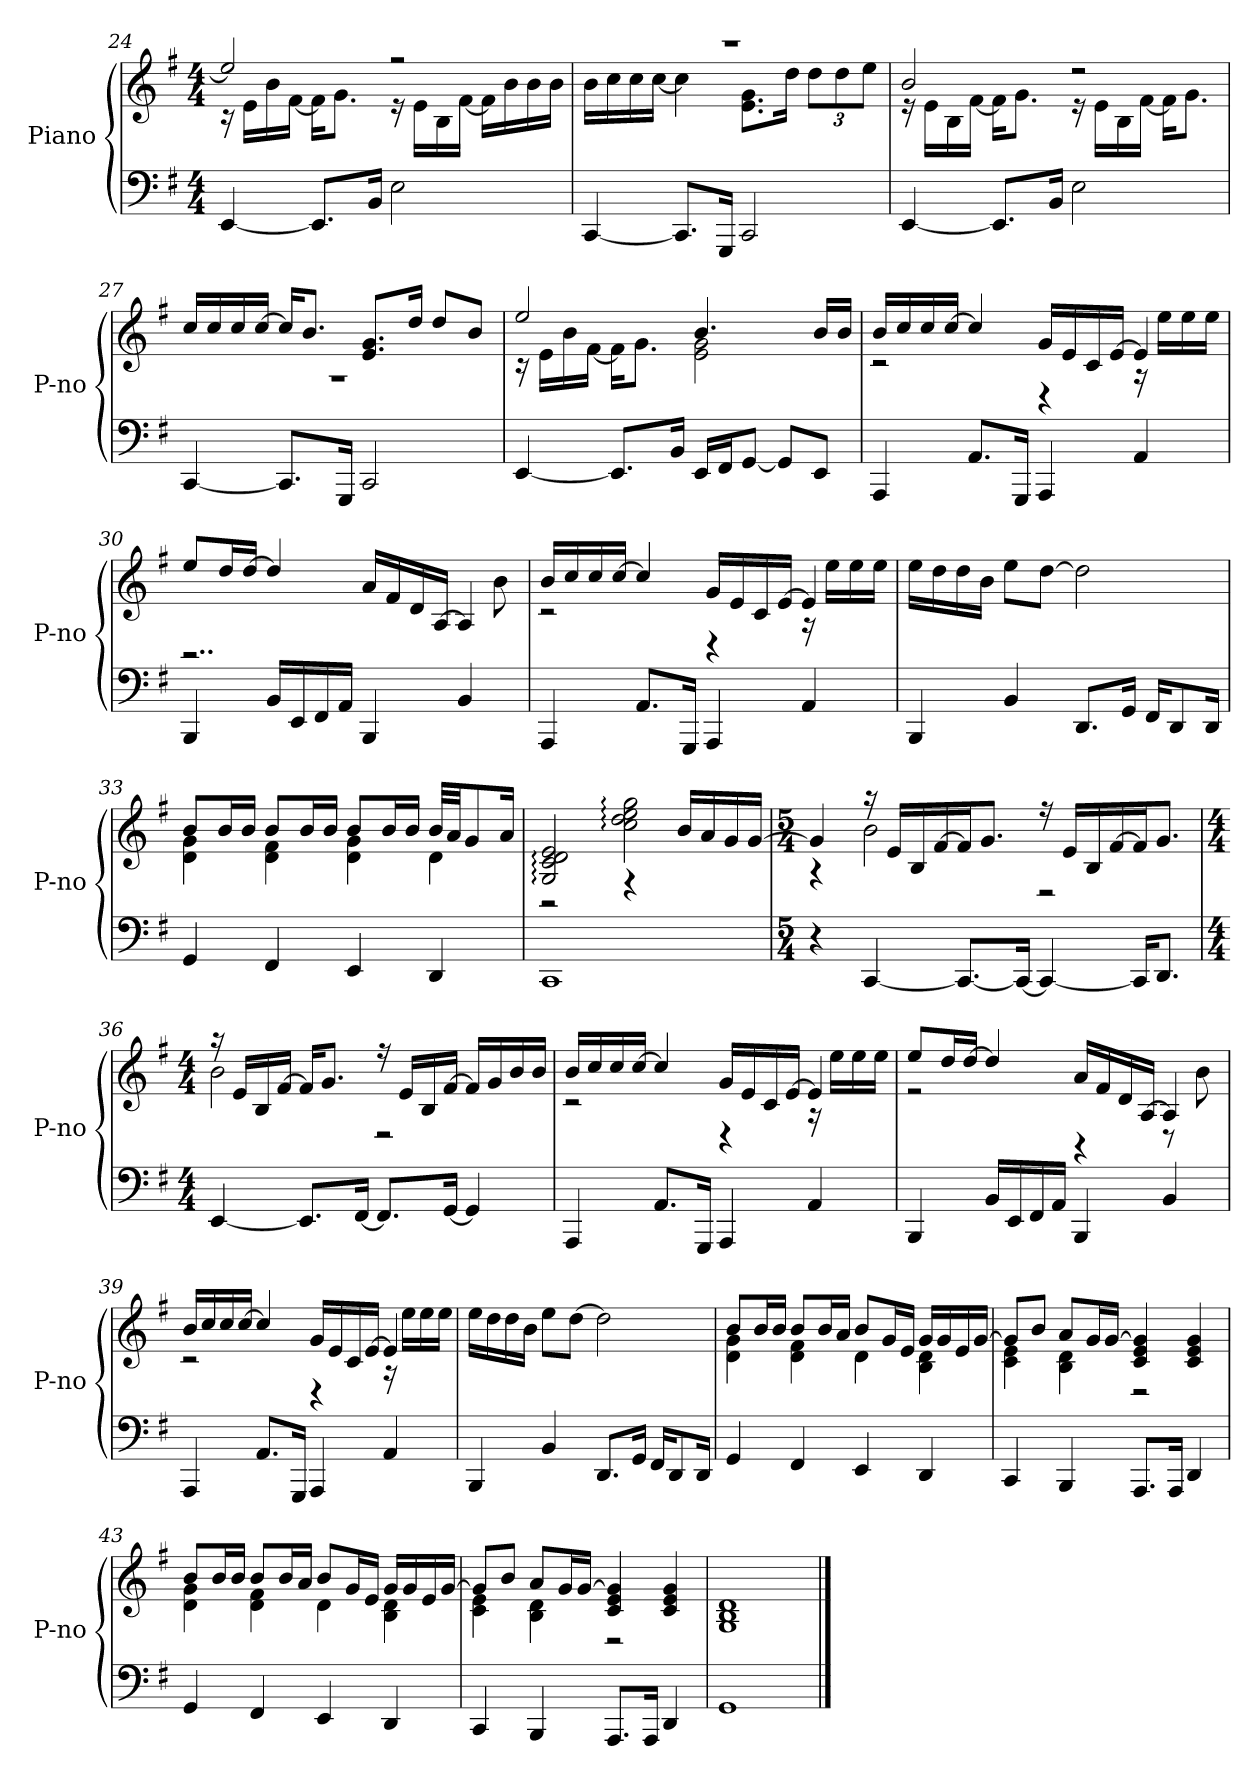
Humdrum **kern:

**kern	**kern
*part1	*part1
*staff2	*staff1
*I"Piano	*
*I'P-no	*
*clefF4	*clefG2
*k[f#]	*k[f#]
*M4/4	*M4/4
=24	=24
*	*^
[4EE/	2ee/]	16r
.	.	16e\LL
.	.	16b\
.	.	[16f#\JJ
8.EE/L]	.	16f#\KL]
.	.	8.g\J
16BB/Jk	.	.
2E\	2r	16r
.	.	16e\LL
.	.	16B\
.	.	[16f#\JJ
.	.	16f#\LL]
.	.	16b\
.	.	16b\
.	.	16b\JJ
=25	=25	=25
[4CC/	1r	16b\LL
.	.	16cc\
.	.	16cc\
.	.	[16cc\JJ
8.CC/L]	.	4cc\]
16GGG/Jk	.	.
2CC/	.	8.e\ 8.g\L
.	.	16dd\Jk
*	*	*Xbrackettup
.	.	12dd\L
.	.	12dd\
.	.	12ee\J
=26	=26	=26
[4EE/	2b/	16r
.	.	16e\LL
.	.	16B\
.	.	[16f#\JJ
8.EE/L]	.	16f#\KL]
.	.	8.g\J
16BB/Jk	.	.
2E\	2r	16r
.	.	16e\LL
.	.	16B\
.	.	[16f#\JJ
.	.	16f#\KL]
.	.	8.g\J
=27	=27	=27
[4CC/	16cc/LL	1r
.	16cc/	.
.	16cc/	.
.	[16cc/JJ	.
8.CC/L]	16cc/KL]	.
.	8.b/J	.
16GGG/Jk	.	.
2CC/	8.e/ 8.g/L	.
.	16dd/Jk	.
.	8dd/L	.
.	8b/J	.
=28	=28	=28
[4EE/	2ee/	16r
.	.	16e\LL
.	.	16b\
.	.	[16f#\JJ
8.EE/L]	.	16f#\KL]
.	.	8.g\J
16BB/Jk	.	.
16EE/LL	4.b/	2e\ 2g\
16FF#/J	.	.
[8GG/J	.	.
8GG/L]	.	.
8EE/J	16b/LL	.
.	16b/JJ	.
=29	=29	=29
4AAA/	16b/LL	2r
.	16cc/	.
.	16cc/	.
.	[16cc/JJ	.
8.AA/L	4cc/]	.
16GGG/Jk	.	.
4AAA/	16g/LL	4r
.	16e/	.
.	16c/	.
.	[16e/JJ	.
4AA/	4e/]	16r
.	.	16ee\LL
.	.	16ee\
.	.	16ee\JJ
=30	=30	=30
4BBB/	8ee/L	2..r
.	16dd/L	.
.	[16dd/JJ	.
16BB/LL	4dd/]	.
16EE/	.	.
16FF#/	.	.
16AA/JJ	.	.
4BBB/	16a/LL	.
.	16f#/	.
.	16d/	.
.	[16A/JJ	.
4BB/	4A/]	.
.	.	8b\
=31	=31	=31
4AAA/	16b/LL	2r
.	16cc/	.
.	16cc/	.
.	[16cc/JJ	.
8.AA/L	4cc/]	.
16GGG/Jk	.	.
4AAA/	16g/LL	4r
.	16e/	.
.	16c/	.
.	[16e/JJ	.
4AA/	4e/]	16r
.	.	16ee\LL
.	.	16ee\
.	.	16ee\JJ
*	*v	*v
=32	=32
4BBB/	16ee\LL
.	16dd\
.	16dd\
.	16b\JJ
4BB/	8ee\L
.	[8dd\J
8.DD/L	2dd\]
16GG/Jk	.
16FF#/KL	.
8DD/	.
16DD/Jk	.
=33	=33
*	*^
4GG/	8b/L	4d\ 4g\
.	16b/L	.
.	16b/JJ	.
4FF#/	8b/L	4d\ 4f#\
.	16b/L	.
.	16b/JJ	.
4EE/	8b/L	4d\ 4g\
.	16b/L	.
.	16b/JJ	.
4DD/	32b/LLL	4d\
.	32a/JJ	.
.	8g/	.
.	16a/Jk	.
=34	=34	=34
1CC	2G/: 2c/: 2d/: 2e/:	2r
.	4rF	2cc\: 2dd\: 2ee\: 2gg\:
.	16b/LL	.
.	16a/	.
.	16g/	.
.	[16g/JJ	.
=35	=35	=35
*M5/4	*M5/4	*
4r	4g/]	4r
[4CC/	16r	2b\
.	16e/LL	.
.	16B/	.
.	[16f#/	.
8.CC/L_	16f#/J]	.
.	8.g/J	.
16CC/Jk_	.	.
4CC/_	16r	2r
.	16e/LL	.
.	16B/	.
.	[16f#/	.
16CC/KL]	16f#/J]	.
8.DD/J	8.g/J	.
=36	=36	=36
*M4/4	*M4/4	*
[4EE/	16r	2b\
.	16e/LL	.
.	16B/	.
.	[16f#/JJ	.
8.EE/L]	16f#/KL]	.
.	8.g/J	.
[16FF#/Jk	.	.
8.FF#/L]	16r	2r
.	16e/LL	.
.	16B/	.
[16GG/Jk	[16f#/JJ	.
4GG/]	16f#/LL]	.
.	16g/	.
.	16b/	.
.	16b/JJ	.
=37	=37	=37
4AAA/	16b/LL	2r
.	16cc/	.
.	16cc/	.
.	[16cc/JJ	.
8.AA/L	4cc/]	.
16GGG/Jk	.	.
4AAA/	16g/LL	4r
.	16e/	.
.	16c/	.
.	[16e/JJ	.
4AA/	4e/]	16r
.	.	16ee\LL
.	.	16ee\
.	.	16ee\JJ
=38	=38	=38
4BBB/	8ee/L	2r
.	16dd/L	.
.	[16dd/JJ	.
16BB/LL	4dd/]	.
16EE/	.	.
16FF#/	.	.
16AA/JJ	.	.
4BBB/	16a/LL	4r
.	16f#/	.
.	16d/	.
.	[16A/JJ	.
4BB/	4A/]	8r
.	.	8b\
=39	=39	=39
4AAA/	16b/LL	2r
.	16cc/	.
.	16cc/	.
.	[16cc/JJ	.
8.AA/L	4cc/]	.
16GGG/Jk	.	.
4AAA/	16g/LL	4r
.	16e/	.
.	16c/	.
.	[16e/JJ	.
4AA/	4e/]	16r
.	.	16ee\LL
.	.	16ee\
.	.	16ee\JJ
*	*v	*v
=40	=40
4BBB/	16ee\LL
.	16dd\
.	16dd\
.	16b\JJ
4BB/	8ee\L
.	[8dd\J
8.DD/L	2dd\]
16GG/Jk	.
16FF#/KL	.
8DD/	.
16DD/Jk	.
=41	=41
*	*^
4GG/	8b/L	4d\ 4g\
.	16b/L	.
.	16b/JJ	.
4FF#/	8b/L	4d\ 4f#\
.	16b/L	.
.	16a/JJ	.
4EE/	8b/L	4d\
.	16g/L	.
.	16e/JJ	.
4DD/	16g/LL	4B\ 4d\
.	16g/	.
.	16e/	.
.	[16g/JJ	.
=42	=42	=42
4CC/	8g/L]	4c\ 4e\
.	8b/J	.
4BBB/	8a/L	4B\ 4d\
.	16g/L	.
.	[16g/JJ	.
8.AAA/L	4c/ 4e/ 4g/]	2r
16AAA/Jk	.	.
4DD/	4c/ 4e/ 4g/	.
=43	=43	=43
4GG/	8b/L	4d\ 4g\
.	16b/L	.
.	16b/JJ	.
4FF#/	8b/L	4d\ 4f#\
.	16b/L	.
.	16a/JJ	.
4EE/	8b/L	4d\
.	16g/L	.
.	16e/JJ	.
4DD/	16g/LL	4B\ 4d\
.	16g/	.
.	16e/	.
.	[16g/JJ	.
=44	=44	=44
4CC/	8g/L]	4c\ 4e\
.	8b/J	.
4BBB/	8a/L	4B\ 4d\
.	16g/L	.
.	[16g/JJ	.
8.AAA/L	4c/ 4e/ 4g/]	2r
16AAA/Jk	.	.
4DD/	4c/ 4e/ 4g/	.
*	*v	*v
=45	=45
1GG	1G 1B 1d
==	==
*-	*-
